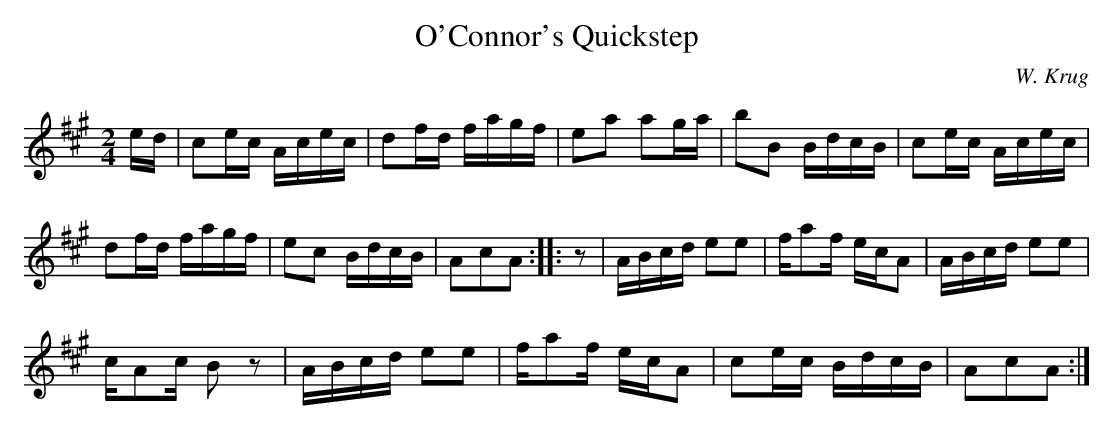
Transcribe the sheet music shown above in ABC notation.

X:1
T:O'Connor's Quickstep
C:W. Krug
M:2/4
Q:1/4=90
L:1/16
K:A
ed|c2ec Acec|d2fd fagf|e2a2 a2ga|b2B2 BdcB|c2ec Acec|
d2fd fagf|e2c2 BdcB|A2c2A2::z2|ABcd e2e2|fa2f ecA2|ABcd e2e2|
cA2c B2z2|ABcd e2e2|fa2f ecA2|c2ec BdcB|A2c2A2:|
